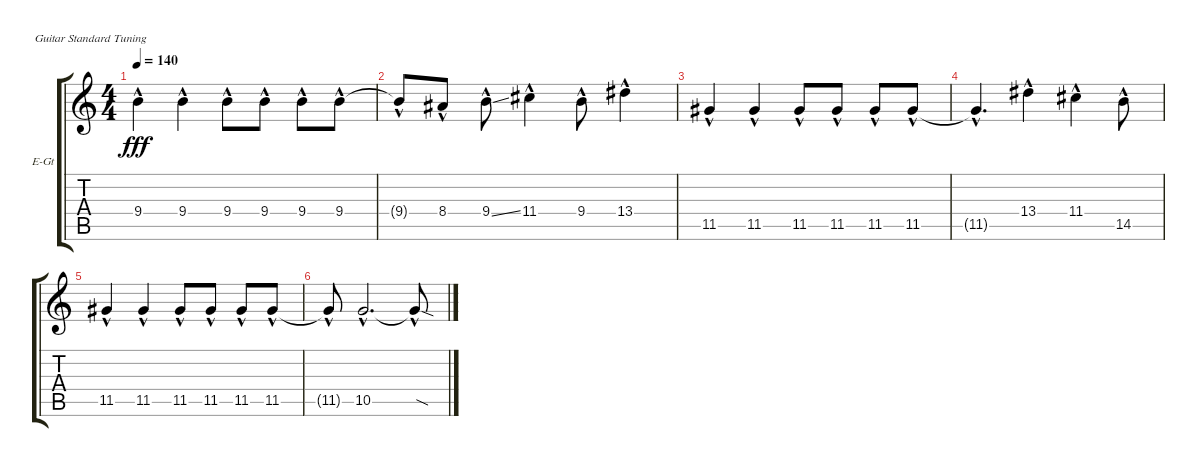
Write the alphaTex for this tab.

\defaultSystemsLayout 4
\bracketExtendMode groupsimilarinstruments
\firstSystemTrackNameOrientation horizontal
\otherSystemsTrackNameOrientation horizontal
\track ("Cook(Solo)" "E-Gt") {instrument electricguitarclean}
\staff {score tabs}
\tuning (E4 B3 G3 D3 A2 E2)
\ts (4 4)
\tempo 140
\clef g2
\scale
0.333333
\ks c
9.4{hac}.4{dy fff} 9.4{hac}.4 9.4{hac}.8 9.4{hac}.8 9.4{hac}.8 9.4{hac}.8 |
\scale
0.333333 9.4{hac t}.8 8.4{hac}.8 9.4{ss hac}.8 11.4{hac}.4 9.4{hac}.8 13.4{hac}.4 |
\scale
0.333333 11.5{hac}.4 11.5{hac}.4 11.5{hac}.8 11.5{hac}.8 11.5{hac}.8 11.5{hac}.8 |
\scale
0.333333 11.5{hac t}.4{d} 13.4{hac}.4 11.4{hac}.4 14.5{hac}.8 |
\scale
0.333333 11.5{hac}.4 11.5{hac}.4 11.5{hac}.8 11.5{hac}.8 11.5{hac}.8 11.5{hac}.8 |
\scale
0.333333 11.5{hac t}.8 10.5{hac}.2{d} 10.5{sod hac t}.8 |
\scale
0.333333 |
\scale
0.333333 |
\scale
0.333333 |
\scale
0.333333 |
\scale
0.333333 |
\scale
0.333333 |
\scale
0.333333 |
\scale
0.333333 |
\scale
0.333333 |
\scale
0.333333
